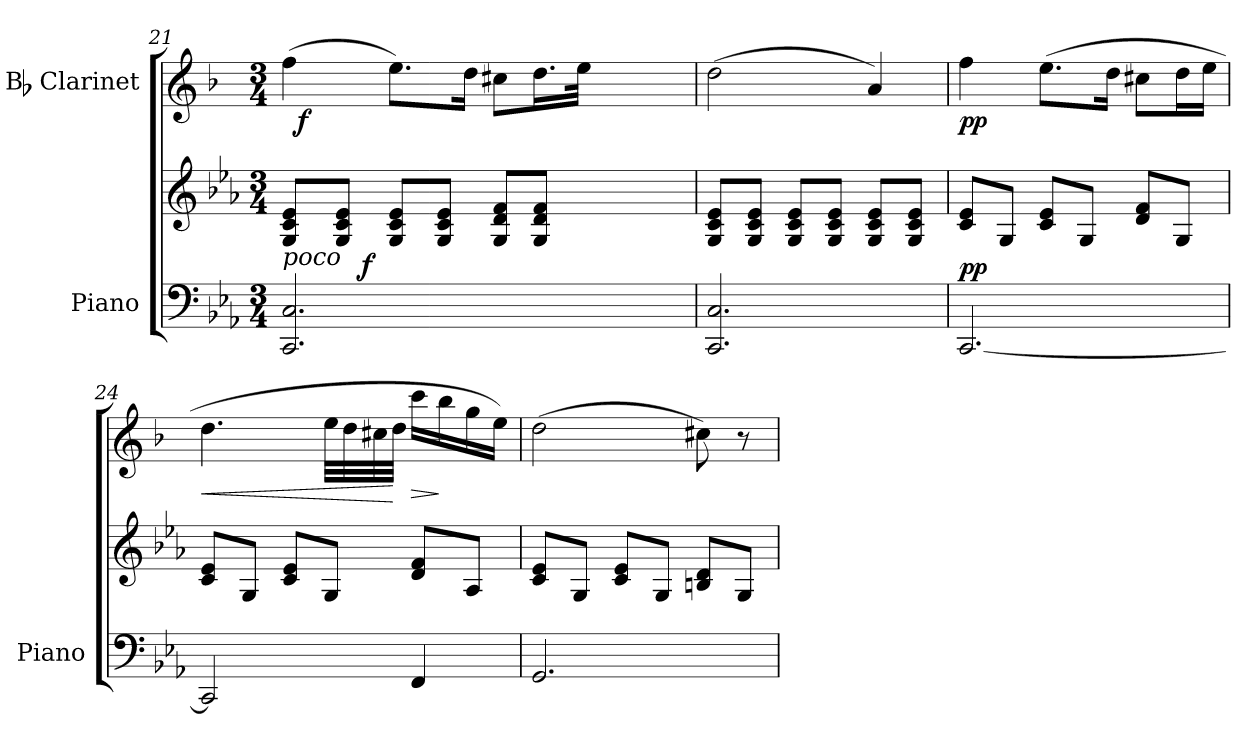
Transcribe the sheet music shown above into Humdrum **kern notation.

**kern	**kern	**dynam	**kern	**dynam
*part2	*part2	*part2	*part1	*part1
*staff3	*staff2	*staff2/3	*staff1	*staff1
*I"Piano	*	*	*I"Bb Clarinet	*
*I'Piano	*	*	*	*
!!LO:LB:g=z
*clefF4	*clefG2	*	*clefG2	*
*	*	*	*ITrd1c2	*
*k[b-e-a-]	*k[b-e-a-]	*	*k[b-e-a-]	*
*E-:	*E-:	*	*E-:	*
*M3/4	*M3/4	*	*M3/4	*
=21	=21	=21	=21	=21
*^	*	*	*^	*
!LO:TX:a:i:t=poco	!	!	!	!	!	!
2.CC/ 2.C/	8.ryy	8G/ 8c/ 8e-/L	.	(>4ee-\	128ryy	.
.	.	.	.	.	256ryy	.
.	.	.	.	.	512ryy	.
.	.	.	.	.	1024ryy	.
.	.	.	.	.	4096ryy	.
!	!	!	!	!	!	!LO:DY:b
.	.	.	.	.	2ryy	f
.	.	8G/ 8c/ 8e-/J	.	.	.	.
!	!	!	!LO:DY:a=2	!	!	!
.	2ryy	.	f	.	.	.
.	.	8G/ 8c/ 8e-/L	.	8.dd\L)	.	.
.	.	8G/ 8c/ 8e-/J	.	.	.	.
.	.	.	.	16cc\Jk	.	.
.	.	8G/ 8d/ 8f/L	.	8bn\L	.	.
.	.	.	.	.	8ryy	.
.	.	8G/ 8d/ 8f/J	.	16.cc\L	.	.
.	.	.	.	.	16ryy	.
.	16ryy	.	.	.	.	.
.	.	.	.	.	32ryy	.
.	.	.	.	32dd\JJk	.	.
.	.	.	.	.	64ryy	.
.	.	.	.	.	2048.ryy	.
*v	*v	*	*	*v	*v	*
=22	=22	=22	=22	=22
2.CC/ 2.C/	8G/ 8c/ 8e-/L	.	(>2cc\	.
.	8G/ 8c/ 8e-/J	.	.	.
.	8G/ 8c/ 8e-/L	.	.	.
.	8G/ 8c/ 8e-/J	.	.	.
.	8G/ 8c/ 8e-/L	.	4g/)	.
.	8G/ 8c/ 8e-/J	.	.	.
=23	=23	=23	=23	=23
!	!	!LO:DY:a=2	!	!LO:DY:b
[2.CC/	8c/ 8e-/L	pp	4ee-\	pp
.	8G/J	.	.	.
.	8c/ 8e-/L	.	(>8.dd\L	.
.	8G/J	.	.	.
.	.	.	16cc\Jk	.
.	8d/ 8f/L	.	8bn\L	.
.	8G/J	.	16cc\L	.
.	.	.	16dd\JJ	.
=24	=24	=24	=24	=24
!	!	!	!	!LO:HP:b
2CC/]	8c/ 8e-/L	.	4.cc\	<
.	8G/J	.	.	.
.	8c/ 8e-/L	.	.	.
.	8G/J	.	32dd\LLL	.
.	.	.	32cc\	.
.	.	.	32bn\	.
.	.	.	32cc\JJJ	[
!	!	!	!	!LO:HP:b
4FF/	8d/ 8f/L	.	16bb-\LL	>
.	.	.	16aa-\	]
.	8A-/J	.	16ff\	.
.	.	.	16dd\JJ)	.
=25	=25	=25	=25	=25
2.GG/	8c/ 8e-/L	.	(>2cc\	.
.	8G/J	.	.	.
.	8c/ 8e-/L	.	.	.
.	8G/J	.	.	.
.	8Bn/ 8d/L	.	8bn\)	.
.	8G/J	.	8r	.
=	=	=	=	=
*-	*-	*-	*-	*-
